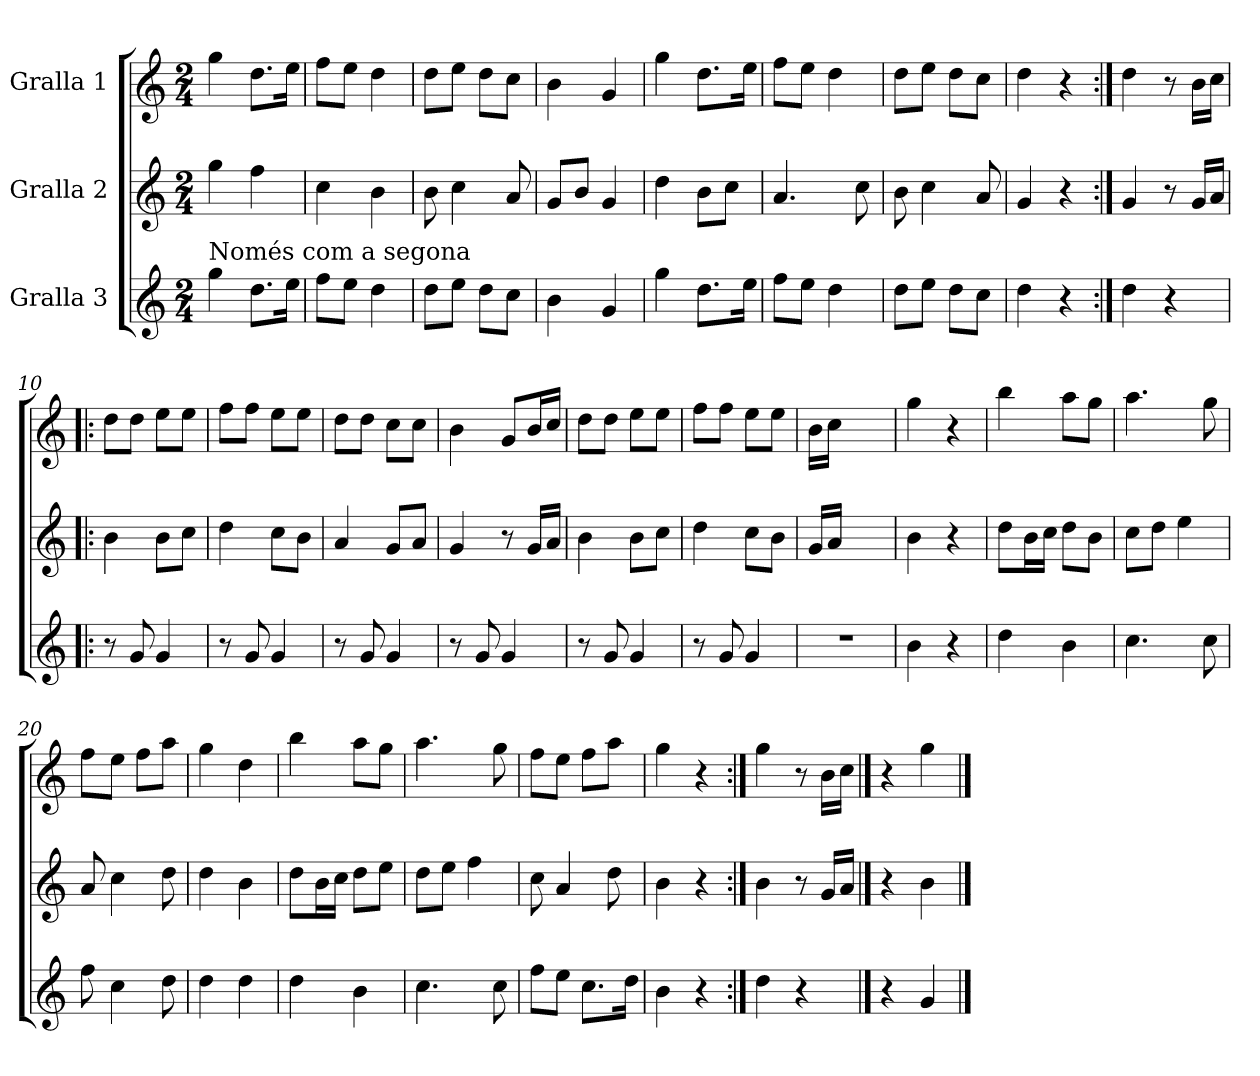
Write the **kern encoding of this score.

**kern	**kern	**kern
*part3	*part2	*part1
*staff3	*staff2	*staff1
*I"Gralla 3	*I"Gralla 2	*I"Gralla 1
*clefG2	*clefG2	*clefG2
*k[]	*k[]	*k[]
*M2/4	*M2/4	*M2/4
=1	=1	=1
!LO:TX:t=Només com a segona	!	!
4gg	4gg	4gg
*	*	*MM100
8.dd\L	4ff	8.dd\L
16ee\Jk	.	16ee\Jk
=2	=2	=2
8ff\L	4cc	8ff\L
8ee\J	.	8ee\J
4dd	4b	4dd
=3	=3	=3
8dd\L	8b	8dd\L
8ee\J	4cc	8ee\J
8dd\L	.	8dd\L
8cc\J	8a	8cc\J
=4	=4	=4
4b	8g/L	4b
.	8b/J	.
4g	4g	4g
=5	=5	=5
4gg	4dd	4gg
8.dd\L	8b\L	8.dd\L
.	8cc\J	.
16ee\Jk	.	16ee\Jk
=6	=6	=6
8ff\L	4.a	8ff\L
8ee\J	.	8ee\J
4dd	.	4dd
.	8cc	.
=7	=7	=7
8dd\L	8b	8dd\L
8ee\J	4cc	8ee\J
8dd\L	.	8dd\L
8cc\J	8a	8cc\J
=8	=8	=8
4dd	4g	4dd
4r	4r	4r
=9:|!	=9:|!	=9:|!
4dd	4g	4dd
4r	8r	8r
.	16g/LL	16b\LL
.	16a/JJ	16cc\JJ
=10!|:	=10!|:	=10!|:
8r	4b	8dd\L
8g	.	8dd\J
4g	8b\L	8ee\L
.	8cc\J	8ee\J
=11	=11	=11
8r	4dd	8ff\L
8g	.	8ff\J
4g	8cc\L	8ee\L
.	8b\J	8ee\J
=12	=12	=12
8r	4a	8dd\L
8g	.	8dd\J
4g	8g/L	8cc\L
.	8a/J	8cc\J
=13	=13	=13
8r	4g	4b
8g	.	.
4g	8r	8g/L
.	16g/LL	16b/L
.	16a/JJ	16cc/JJ
=14	=14	=14
8r	4b	8dd\L
8g	.	8dd\J
4g	8b\L	8ee\L
.	8cc\J	8ee\J
=15	=15	=15
8r	4dd	8ff\L
8g	.	8ff\J
4g	8cc\L	8ee\L
.	8b\J	8ee\J
=16	=16	=16
2r	16g/LL	16b\LL
.	16a/JJ	16cc\JJ
.	4.ryy	4.ryy
=17	=17	=17
4b	4b	4gg
4r	4r	4r
=18	=18	=18
4dd	8dd\L	4bb
.	16b\L	.
.	16cc\JJ	.
4b	8dd\L	8aa\L
.	8b\J	8gg\J
=19	=19	=19
4.cc	8cc\L	4.aa
.	8dd\J	.
.	4ee	.
8cc	.	8gg
=20	=20	=20
8ff	8a	8ff\L
4cc	4cc	8ee\J
.	.	8ff\L
8dd	8dd	8aa\J
=21	=21	=21
4dd	4dd	4gg
4dd	4b	4dd
=22	=22	=22
4dd	8dd\L	4bb
.	16b\L	.
.	16cc\JJ	.
4b	8dd\L	8aa\L
.	8ee\J	8gg\J
=23	=23	=23
4.cc	8dd\L	4.aa
.	8ee\J	.
.	4ff	.
8cc	.	8gg
=24	=24	=24
8ff\L	8cc	8ff\L
8ee\J	4a	8ee\J
8.cc\L	.	8ff\L
.	8dd	8aa\J
16dd\Jk	.	.
=25	=25	=25
4b	4b	4gg
4r	4r	4r
=26:|!	=26:|!	=26:|!
4dd	4b	4gg
4r	8r	8r
.	16g/LL	16b\LL
.	16a/JJ	16cc\JJ
==27	==27	==27
4r	4r	4r
4g	4b	4gg
==	==	==
*-	*-	*-
